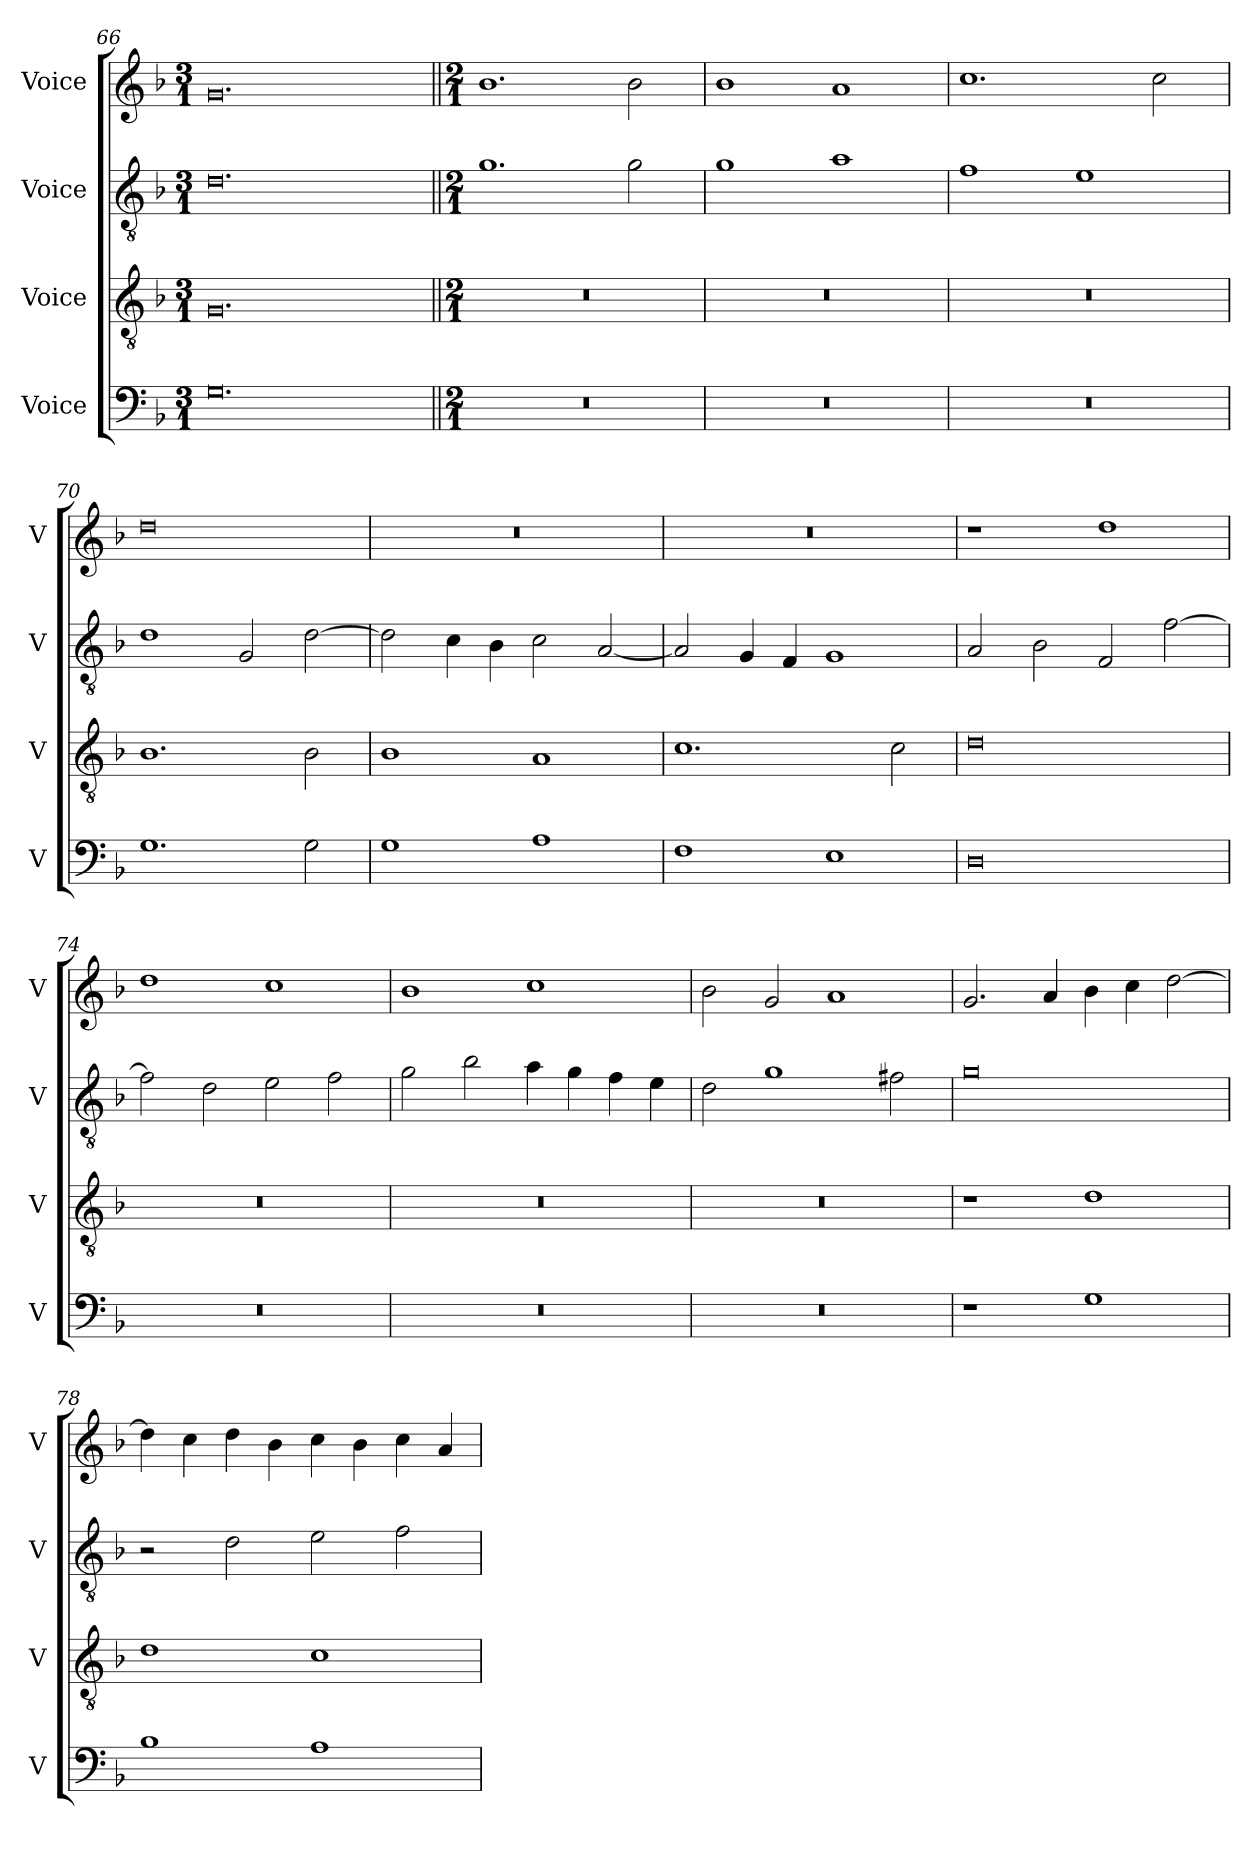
**kern	**kern	**kern	**kern
*part4	*part3	*part2	*part1
*staff4	*staff3	*staff2	*staff1
*I"Voice	*I"Voice	*I"Voice	*I"Voice
*I'V	*I'V	*I'V	*I'V
*clefF4	*clefGv2	*clefGv2	*clefG2
*k[b-]	*k[b-]	*k[b-]	*k[b-]
*M3/1	*M3/1	*M3/1	*M3/1
=66	=66	=66	=66
0.G	0.G	0.d	0.g
=67||	=67||	=67||	=67||
*M2/1	*M2/1	*M2/1	*M2/1
0r	0r	1.g	1.b-
.	.	2g\	2b-\
=68	=68	=68	=68
0r	0r	1g	1b-
.	.	1a	1a
=69	=69	=69	=69
0r	0r	1f	1.cc
.	.	1e	.
.	.	.	2cc\
=70	=70	=70	=70
1.G	1.B-	1d	0dd
.	.	2G/	.
2G\	2B-\	[2d\	.
=71	=71	=71	=71
1G	1B-	2d\]	0r
.	.	4c\	.
.	.	4B-\	.
1A	1A	2c\	.
.	.	[2A/	.
!!LO:PB:g=z
=72	=72	=72	=72
1F	1.c	2A/]	0r
.	.	4G/	.
.	.	4F/	.
1E	.	1G	.
.	2c\	.	.
=73	=73	=73	=73
0D	0d	2A/	1r
.	.	2B-\	.
.	.	2F/	1dd
.	.	[2f\	.
=74	=74	=74	=74
0r	0r	2f\]	1dd
.	.	2d\	.
.	.	2e\	1cc
.	.	2f\	.
=75	=75	=75	=75
0r	0r	2g\	1b-
.	.	2b-\	.
.	.	4a\	1cc
.	.	4g\	.
.	.	4f\	.
.	.	4e\	.
=76	=76	=76	=76
0r	0r	2d\	2b-\
.	.	1g	2g/
.	.	.	1a
.	.	2f#X\	.
=77	=77	=77	=77
1r	1r	0g	2.g/
.	.	.	4a/
1G	1d	.	4b-\
.	.	.	4cc\
.	.	.	[2dd\
!!LO:LB:g=z
=78	=78	=78	=78
1B-	1d	2r	4dd\]
.	.	.	4cc\
.	.	2d\	4dd\
.	.	.	4b-\
1A	1c	2e\	4cc\
.	.	.	4b-\
.	.	2f\	4cc\
.	.	.	4a/
=	=	=	=
*-	*-	*-	*-
